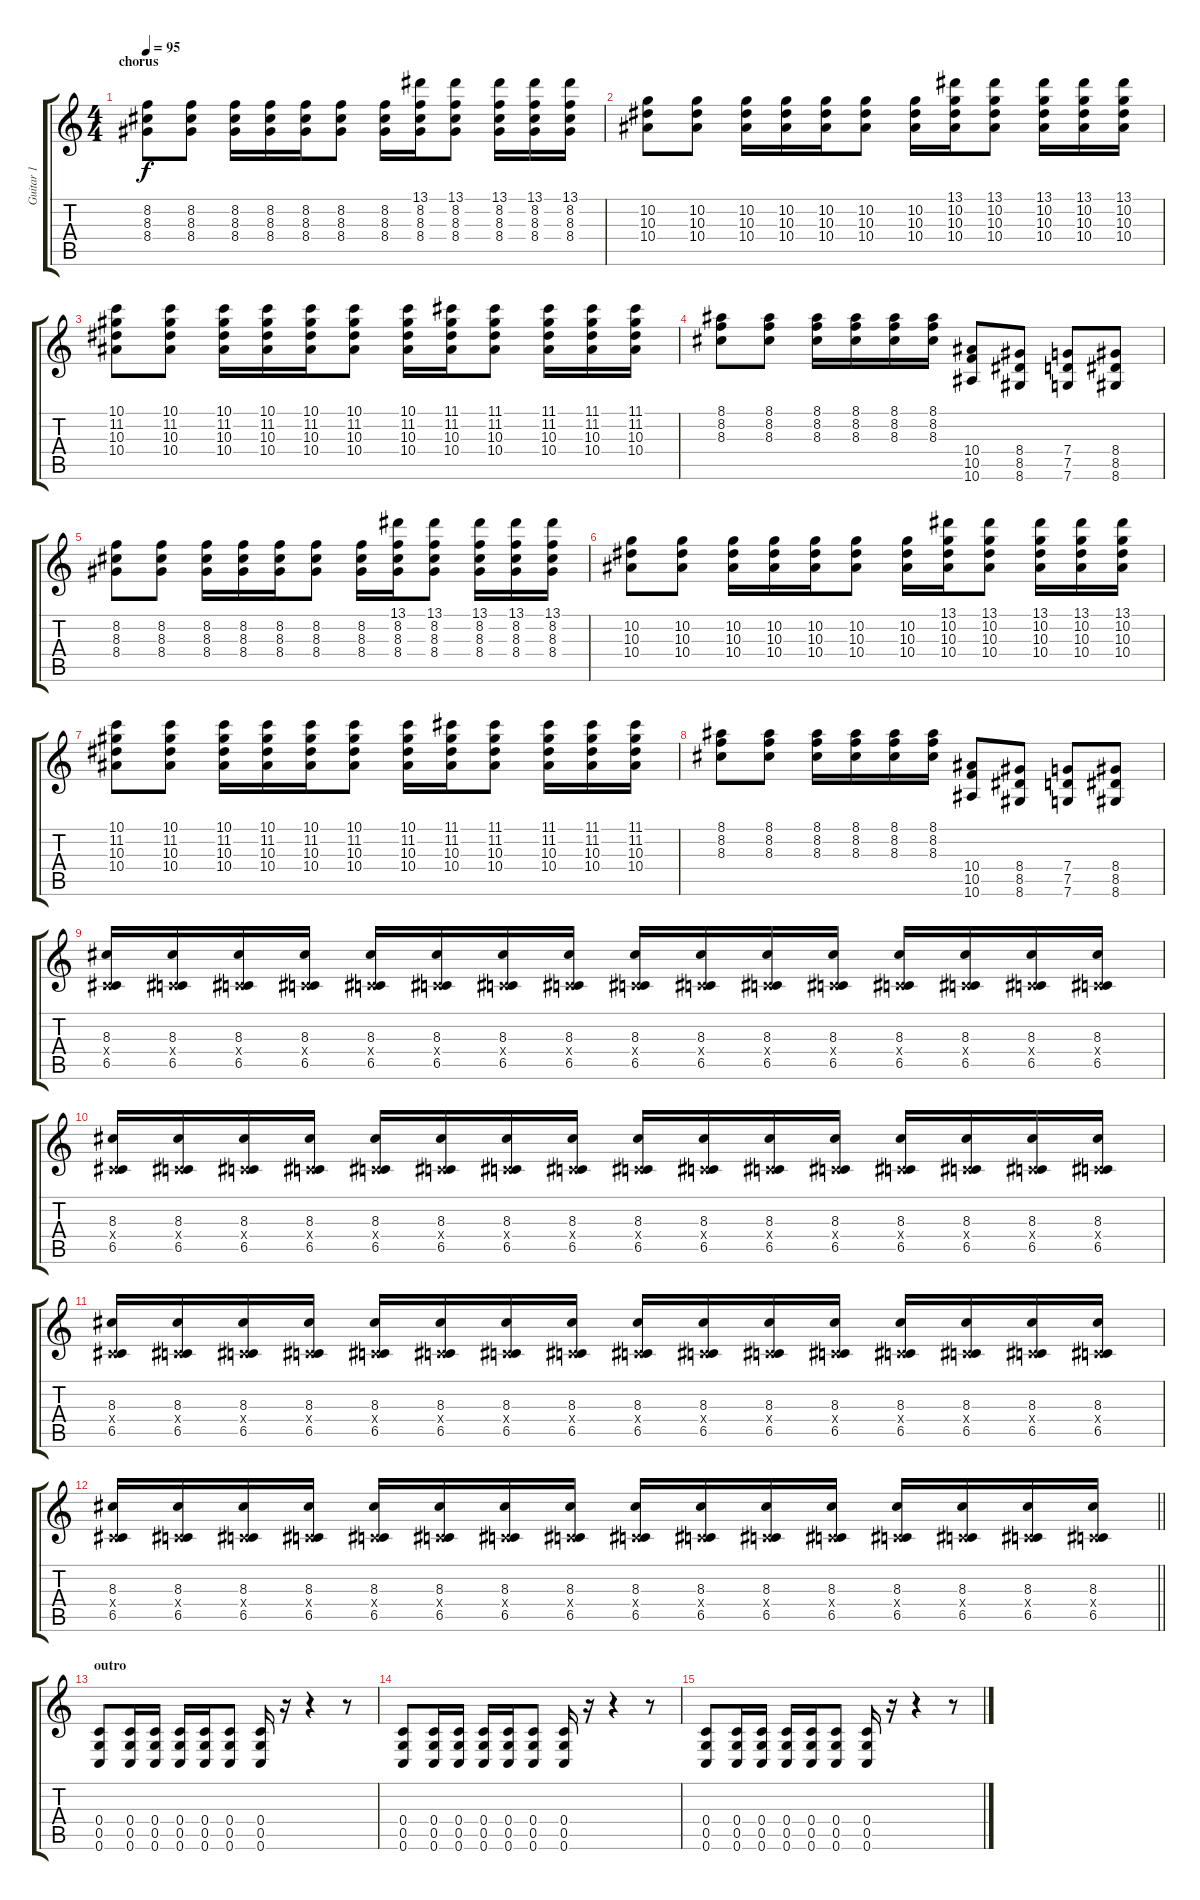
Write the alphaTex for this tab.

\track ("Guitar 1" "Guitar 1") {instrument acousticguitarsteel}
\staff {score tabs}
\tuning (D4 A3 F3 C3 G2 C2) {hide}
\ts (4 4)
\section ("" "chorus")
\tempo 95
\clef g2
\ks c
(8.2 8.3 8.4).8{dy f} (8.2 8.3 8.4).8 (8.2 8.3 8.4).16 (8.2 8.3 8.4).16 (8.2 8.3 8.4).16 (8.2 8.3 8.4).8 (8.2 8.3 8.4).16 (13.1 8.2 8.3 8.4).16 (13.1 8.2 8.3 8.4).8 (13.1 8.2 8.3 8.4).16 (13.1 8.2 8.3 8.4).16 (13.1 8.2 8.3 8.4).16 |
(10.2 10.3 10.4).8 (10.2 10.3 10.4).8 (10.2 10.3 10.4).16 (10.2 10.3 10.4).16 (10.2 10.3 10.4).16 (10.2 10.3 10.4).8 (10.2 10.3 10.4).16 (13.1 10.2 10.3 10.4).16 (13.1 10.2 10.3 10.4).8 (13.1 10.2 10.3 10.4).16 (13.1 10.2 10.3 10.4).16 (13.1 10.2 10.3 10.4).16 |
(10.1 11.2 10.3 10.4).8 (10.1 11.2 10.3 10.4).8 (10.1 11.2 10.3 10.4).16 (10.1 11.2 10.3 10.4).16 (10.1 11.2 10.3 10.4).16 (10.1 11.2 10.3 10.4).8 (10.1 11.2 10.3 10.4).16 (11.1 11.2 10.3 10.4).16 (11.1 11.2 10.3 10.4).8 (11.1 11.2 10.3 10.4).16 (11.1 11.2 10.3 10.4).16 (11.1 11.2 10.3 10.4).16 |
(8.1 8.2 8.3).8 (8.1 8.2 8.3).8 (8.1 8.2 8.3).16 (8.1 8.2 8.3).16 (8.1 8.2 8.3).16 (8.1 8.2 8.3).16 (10.4 10.5 10.6).8 (8.4 8.5 8.6).8 (7.4 7.5 7.6).8 (8.4 8.5 8.6).8 |
(8.2 8.3 8.4).8 (8.2 8.3 8.4).8 (8.2 8.3 8.4).16 (8.2 8.3 8.4).16 (8.2 8.3 8.4).16 (8.2 8.3 8.4).8 (8.2 8.3 8.4).16 (13.1 8.2 8.3 8.4).16 (13.1 8.2 8.3 8.4).8 (13.1 8.2 8.3 8.4).16 (13.1 8.2 8.3 8.4).16 (13.1 8.2 8.3 8.4).16 |
(10.2 10.3 10.4).8 (10.2 10.3 10.4).8 (10.2 10.3 10.4).16 (10.2 10.3 10.4).16 (10.2 10.3 10.4).16 (10.2 10.3 10.4).8 (10.2 10.3 10.4).16 (13.1 10.2 10.3 10.4).16 (13.1 10.2 10.3 10.4).8 (13.1 10.2 10.3 10.4).16 (13.1 10.2 10.3 10.4).16 (13.1 10.2 10.3 10.4).16 |
(10.1 11.2 10.3 10.4).8 (10.1 11.2 10.3 10.4).8 (10.1 11.2 10.3 10.4).16 (10.1 11.2 10.3 10.4).16 (10.1 11.2 10.3 10.4).16 (10.1 11.2 10.3 10.4).8 (10.1 11.2 10.3 10.4).16 (11.1 11.2 10.3 10.4).16 (11.1 11.2 10.3 10.4).8 (11.1 11.2 10.3 10.4).16 (11.1 11.2 10.3 10.4).16 (11.1 11.2 10.3 10.4).16 |
(8.1 8.2 8.3).8 (8.1 8.2 8.3).8 (8.1 8.2 8.3).16 (8.1 8.2 8.3).16 (8.1 8.2 8.3).16 (8.1 8.2 8.3).16 (10.4 10.5 10.6).8 (8.4 8.5 8.6).8 (7.4 7.5 7.6).8 (8.4 8.5 8.6).8 |
(8.3 0.4{x} 6.5).16 (8.3 0.4{x} 6.5).16 (8.3 0.4{x} 6.5).16 (8.3 0.4{x} 6.5).16 (8.3 0.4{x} 6.5).16 (8.3 0.4{x} 6.5).16 (8.3 0.4{x} 6.5).16 (8.3 0.4{x} 6.5).16 (8.3 0.4{x} 6.5).16 (8.3 0.4{x} 6.5).16 (8.3 0.4{x} 6.5).16 (8.3 0.4{x} 6.5).16 (8.3 0.4{x} 6.5).16 (8.3 0.4{x} 6.5).16 (8.3 0.4{x} 6.5).16 (8.3 0.4{x} 6.5).16 |
(8.3 0.4{x} 6.5).16 (8.3 0.4{x} 6.5).16 (8.3 0.4{x} 6.5).16 (8.3 0.4{x} 6.5).16 (8.3 0.4{x} 6.5).16 (8.3 0.4{x} 6.5).16 (8.3 0.4{x} 6.5).16 (8.3 0.4{x} 6.5).16 (8.3 0.4{x} 6.5).16 (8.3 0.4{x} 6.5).16 (8.3 0.4{x} 6.5).16 (8.3 0.4{x} 6.5).16 (8.3 0.4{x} 6.5).16 (8.3 0.4{x} 6.5).16 (8.3 0.4{x} 6.5).16 (8.3 0.4{x} 6.5).16 |
(8.3 0.4{x} 6.5).16 (8.3 0.4{x} 6.5).16 (8.3 0.4{x} 6.5).16 (8.3 0.4{x} 6.5).16 (8.3 0.4{x} 6.5).16 (8.3 0.4{x} 6.5).16 (8.3 0.4{x} 6.5).16 (8.3 0.4{x} 6.5).16 (8.3 0.4{x} 6.5).16 (8.3 0.4{x} 6.5).16 (8.3 0.4{x} 6.5).16 (8.3 0.4{x} 6.5).16 (8.3 0.4{x} 6.5).16 (8.3 0.4{x} 6.5).16 (8.3 0.4{x} 6.5).16 (8.3 0.4{x} 6.5).16 |
\barLineRight lightlight
(8.3 0.4{x} 6.5).16 (8.3 0.4{x} 6.5).16 (8.3 0.4{x} 6.5).16 (8.3 0.4{x} 6.5).16 (8.3 0.4{x} 6.5).16 (8.3 0.4{x} 6.5).16 (8.3 0.4{x} 6.5).16 (8.3 0.4{x} 6.5).16 (8.3 0.4{x} 6.5).16 (8.3 0.4{x} 6.5).16 (8.3 0.4{x} 6.5).16 (8.3 0.4{x} 6.5).16 (8.3 0.4{x} 6.5).16 (8.3 0.4{x} 6.5).16 (8.3 0.4{x} 6.5).16 (8.3 0.4{x} 6.5).16 |
\section ("" "outro")
(0.4 0.5 0.6).8 (0.4 0.5 0.6).16 (0.4 0.5 0.6).16 (0.4 0.5 0.6).16 (0.4 0.5 0.6).16 (0.4 0.5 0.6).8 (0.4 0.5 0.6).16 r.16 r.4 r.8 |
(0.4 0.5 0.6).8 (0.4 0.5 0.6).16 (0.4 0.5 0.6).16 (0.4 0.5 0.6).16 (0.4 0.5 0.6).16 (0.4 0.5 0.6).8 (0.4 0.5 0.6).16 r.16 r.4 r.8 |
(0.4 0.5 0.6).8 (0.4 0.5 0.6).16 (0.4 0.5 0.6).16 (0.4 0.5 0.6).16 (0.4 0.5 0.6).16 (0.4 0.5 0.6).8 (0.4 0.5 0.6).16 r.16 r.4 r.8
